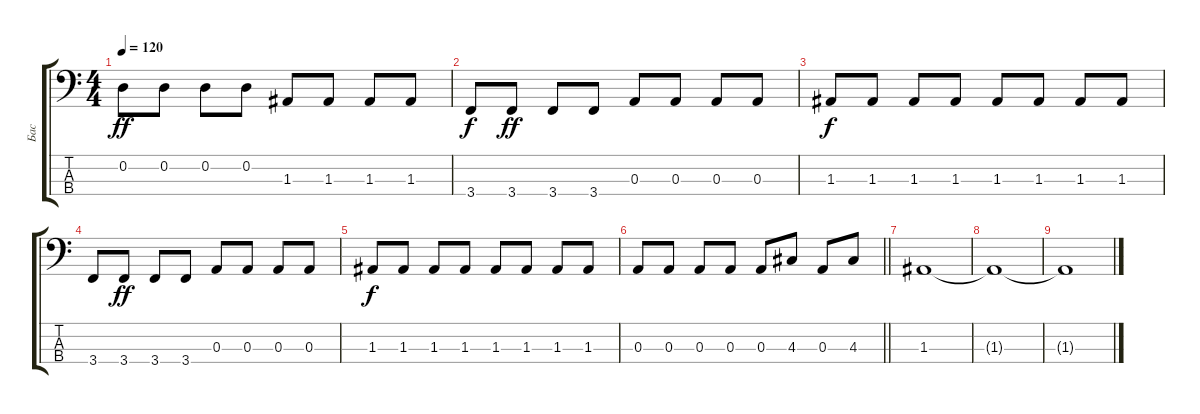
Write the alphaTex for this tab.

\track ("Бас" "Бас") {instrument electricbassfinger}
\staff {score tabs}
\tuning (G2 D2 A1 D1) {hide}
\ts (4 4)
\tempo 120
\clef f4
\ks c
0.2.8{dy ff} 0.2.8 0.2.8 0.2.8 1.3.8 1.3.8 1.3.8 1.3.8 |
3.4.8{dy f} 3.4.8{dy ff} 3.4.8 3.4.8 0.3.8 0.3.8 0.3.8 0.3.8 |
1.3.8{dy f} 1.3.8 1.3.8 1.3.8 1.3.8 1.3.8 1.3.8 1.3.8 |
3.4.8 3.4.8{dy ff} 3.4.8 3.4.8 0.3.8 0.3.8 0.3.8 0.3.8 |
1.3.8{dy f} 1.3.8 1.3.8 1.3.8 1.3.8 1.3.8 1.3.8 1.3.8 |
\barLineRight lightlight
0.3.8 0.3.8 0.3.8 0.3.8 0.3.8 4.3.8 0.3.8 4.3.8 |
1.3.1{volume 1} |
1.3{t}.1 |
1.3{t}.1
